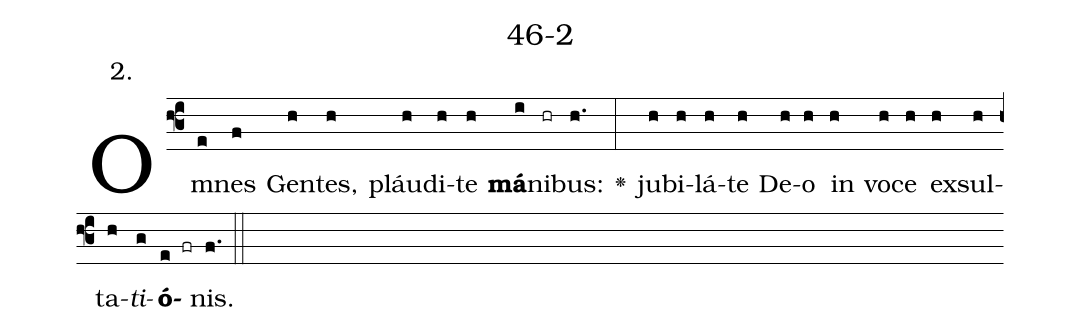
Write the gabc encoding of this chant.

name: 46-2;
annotation: 2.;
%%
(f3)Om(e)nes(f) Gen(h)tes,(h) pláu(h)di(h)te(h) <b>má</b>(i)ni(hr)bus:(h.) <v>\greheightstar</v>(:) ju(h)bi(h)lá(h)te(h) De(h)o(h) in(h) vo(h)ce(h) ex(h)sul(h)ta(h)<i>ti</i>(g)<b>ó</b>(e fr)nis.(f.) (::)


%E(h) u(h) o(h) u(g) a(e) e.(f.) (::)
